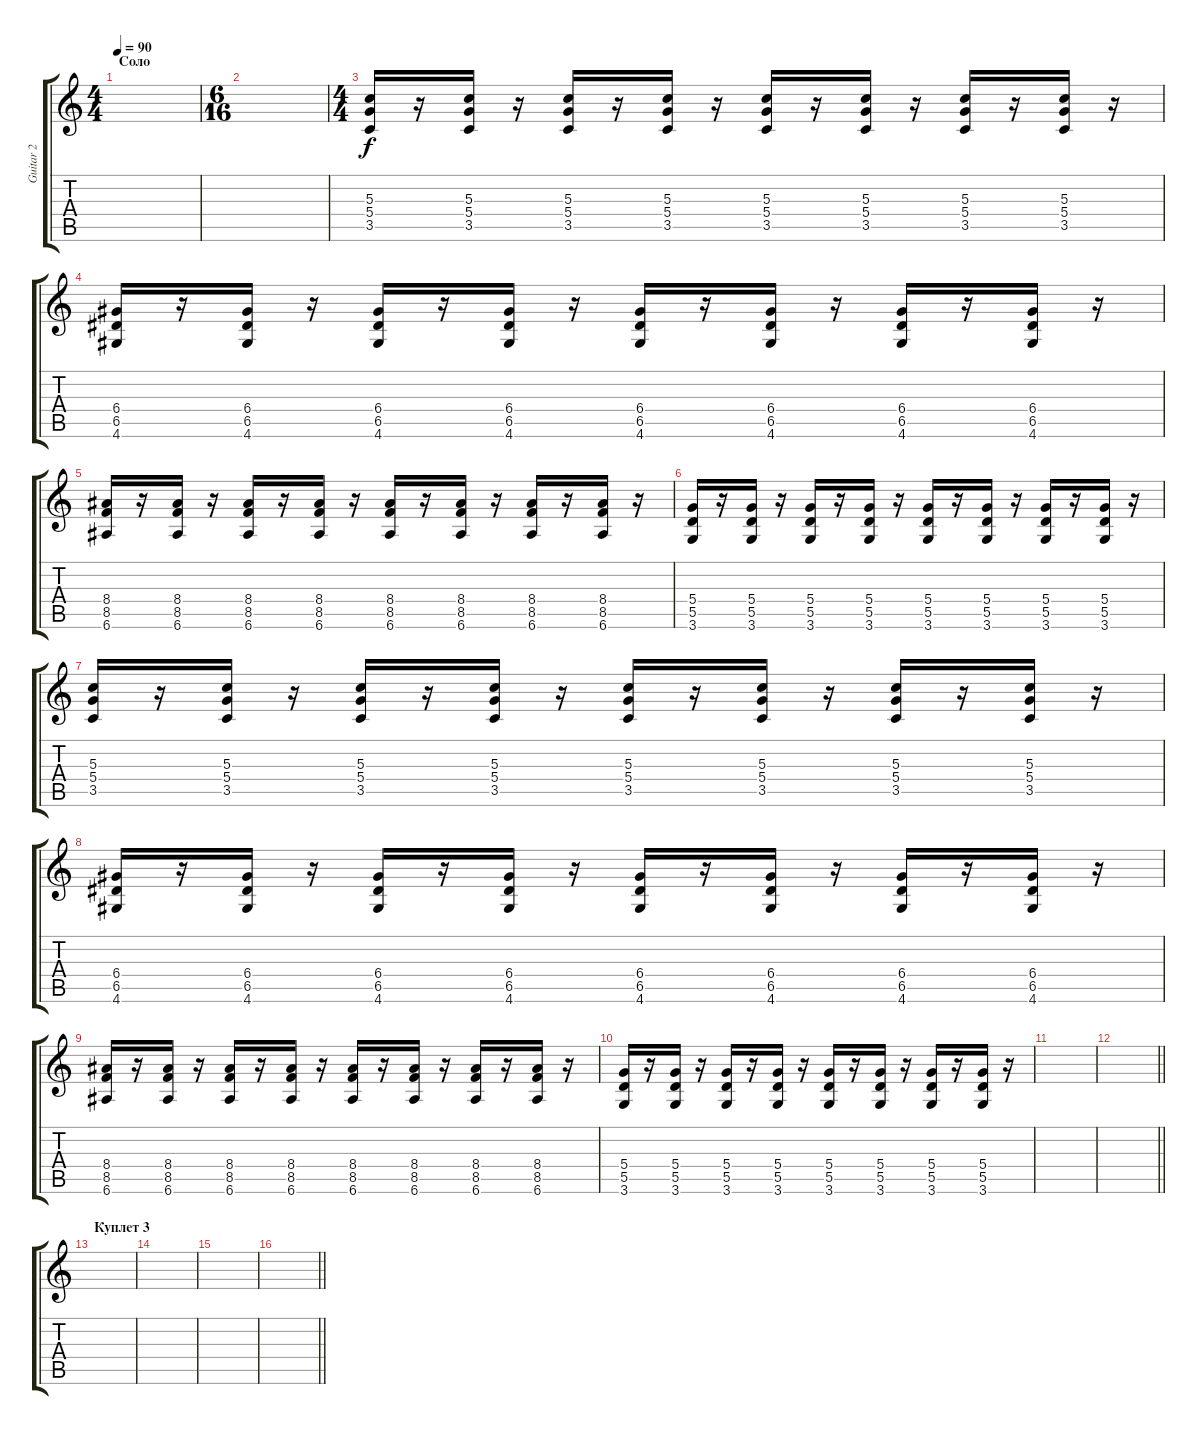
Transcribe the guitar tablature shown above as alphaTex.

\track ("Guitar 2" "Guitar 2") {instrument overdrivenguitar}
\staff {score tabs}
\tuning (E4 B3 G3 D3 A2 E2) {hide}
\ts (4 4)
\section ("" "Соло")
\tempo 90
\clef g2
\ks c
|
\ts (6 16)
|
\ts (4 4)
(5.3 5.4 3.5).16 r.16 (5.3 5.4 3.5).16 r.16 (5.3 5.4 3.5).16 r.16 (5.3 5.4 3.5).16 r.16 (5.3 5.4 3.5).16 r.16 (5.3 5.4 3.5).16 r.16 (5.3 5.4 3.5).16 r.16 (5.3 5.4 3.5).16 r.16 |
(6.4 6.5 4.6).16 r.16 (6.4 6.5 4.6).16 r.16 (6.4 6.5 4.6).16 r.16 (6.4 6.5 4.6).16 r.16 (6.4 6.5 4.6).16 r.16 (6.4 6.5 4.6).16 r.16 (6.4 6.5 4.6).16 r.16 (6.4 6.5 4.6).16 r.16 |
(8.4 8.5 6.6).16 r.16 (8.4 8.5 6.6).16 r.16 (8.4 8.5 6.6).16 r.16 (8.4 8.5 6.6).16 r.16 (8.4 8.5 6.6).16 r.16 (8.4 8.5 6.6).16 r.16 (8.4 8.5 6.6).16 r.16 (8.4 8.5 6.6).16 r.16 |
(5.4 5.5 3.6).16 r.16 (5.4 5.5 3.6).16 r.16 (5.4 5.5 3.6).16 r.16 (5.4 5.5 3.6).16 r.16 (5.4 5.5 3.6).16 r.16 (5.4 5.5 3.6).16 r.16 (5.4 5.5 3.6).16 r.16 (5.4 5.5 3.6).16 r.16 |
(5.3 5.4 3.5).16 r.16 (5.3 5.4 3.5).16 r.16 (5.3 5.4 3.5).16 r.16 (5.3 5.4 3.5).16 r.16 (5.3 5.4 3.5).16 r.16 (5.3 5.4 3.5).16 r.16 (5.3 5.4 3.5).16 r.16 (5.3 5.4 3.5).16 r.16 |
(6.4 6.5 4.6).16 r.16 (6.4 6.5 4.6).16 r.16 (6.4 6.5 4.6).16 r.16 (6.4 6.5 4.6).16 r.16 (6.4 6.5 4.6).16 r.16 (6.4 6.5 4.6).16 r.16 (6.4 6.5 4.6).16 r.16 (6.4 6.5 4.6).16 r.16 |
(8.4 8.5 6.6).16 r.16 (8.4 8.5 6.6).16 r.16 (8.4 8.5 6.6).16 r.16 (8.4 8.5 6.6).16 r.16 (8.4 8.5 6.6).16 r.16 (8.4 8.5 6.6).16 r.16 (8.4 8.5 6.6).16 r.16 (8.4 8.5 6.6).16 r.16 |
(5.4 5.5 3.6).16 r.16 (5.4 5.5 3.6).16 r.16 (5.4 5.5 3.6).16 r.16 (5.4 5.5 3.6).16 r.16 (5.4 5.5 3.6).16 r.16 (5.4 5.5 3.6).16 r.16 (5.4 5.5 3.6).16 r.16 (5.4 5.5 3.6).16 r.16 |
|
\barLineRight lightlight
|
\section ("" "Куплет 3")
|
|
|
\barLineRight lightlight
